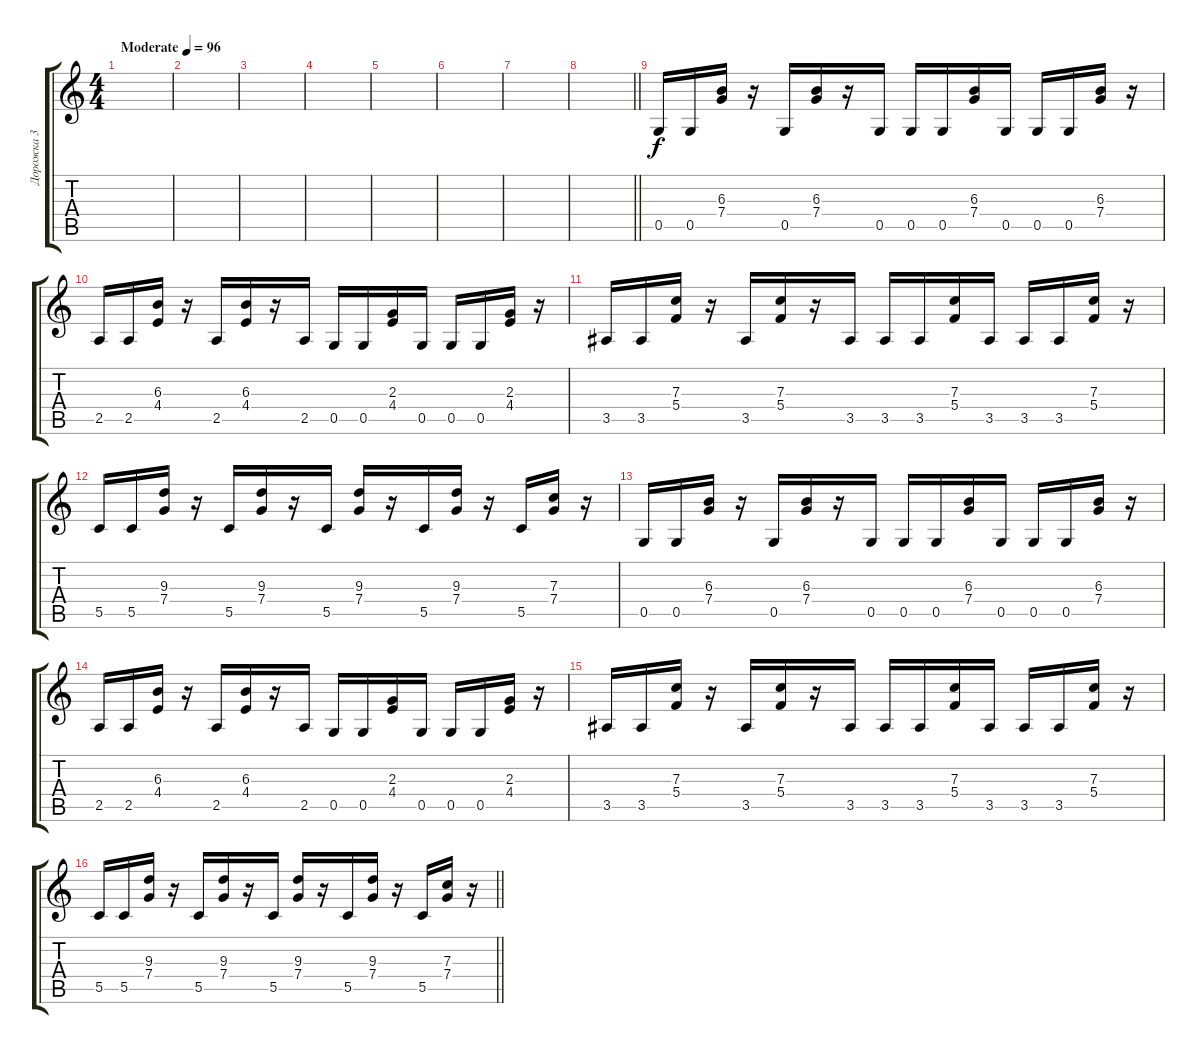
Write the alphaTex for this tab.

\track ("Дорожка 3" "Дорожка 3") {instrument overdrivenguitar}
\staff {score tabs}
\tuning (D4 A3 F3 C3 G2 C2) {hide}
\ts (4 4)
\tempo (96 "Moderate")
\clef g2
\ks c
|
|
|
|
|
|
|
\barLineRight lightlight
|
\section ("" "")
0.5.16 0.5.16 (6.3 7.4).16 r.16 0.5.16 (6.3 7.4).16 r.16 0.5.16 0.5.16 0.5.16 (6.3 7.4).16 0.5.16 0.5.16 0.5.16 (6.3 7.4).16 r.16 |
2.5.16 2.5.16 (6.3 4.4).16 r.16 2.5.16 (6.3 4.4).16 r.16 2.5.16 0.5.16 0.5.16 (2.3 4.4).16 0.5.16 0.5.16 0.5.16 (2.3 4.4).16 r.16 |
3.5.16 3.5.16 (7.3 5.4).16 r.16 3.5.16 (7.3 5.4).16 r.16 3.5.16 3.5.16 3.5.16 (7.3 5.4).16 3.5.16 3.5.16 3.5.16 (7.3 5.4).16 r.16 |
5.5.16 5.5.16 (9.3 7.4).16 r.16 5.5.16 (9.3 7.4).16 r.16 5.5.16 (9.3 7.4).16 r.16 5.5.16 (9.3 7.4).16 r.16 5.5.16 (7.3 7.4).16 r.16 |
0.5.16 0.5.16 (6.3 7.4).16 r.16 0.5.16 (6.3 7.4).16 r.16 0.5.16 0.5.16 0.5.16 (6.3 7.4).16 0.5.16 0.5.16 0.5.16 (6.3 7.4).16 r.16 |
2.5.16 2.5.16 (6.3 4.4).16 r.16 2.5.16 (6.3 4.4).16 r.16 2.5.16 0.5.16 0.5.16 (2.3 4.4).16 0.5.16 0.5.16 0.5.16 (2.3 4.4).16 r.16 |
3.5.16 3.5.16 (7.3 5.4).16 r.16 3.5.16 (7.3 5.4).16 r.16 3.5.16 3.5.16 3.5.16 (7.3 5.4).16 3.5.16 3.5.16 3.5.16 (7.3 5.4).16 r.16 |
\barLineRight lightlight
5.5.16 5.5.16 (9.3 7.4).16 r.16 5.5.16 (9.3 7.4).16 r.16 5.5.16 (9.3 7.4).16 r.16 5.5.16 (9.3 7.4).16 r.16 5.5.16 (7.3 7.4).16 r.16
